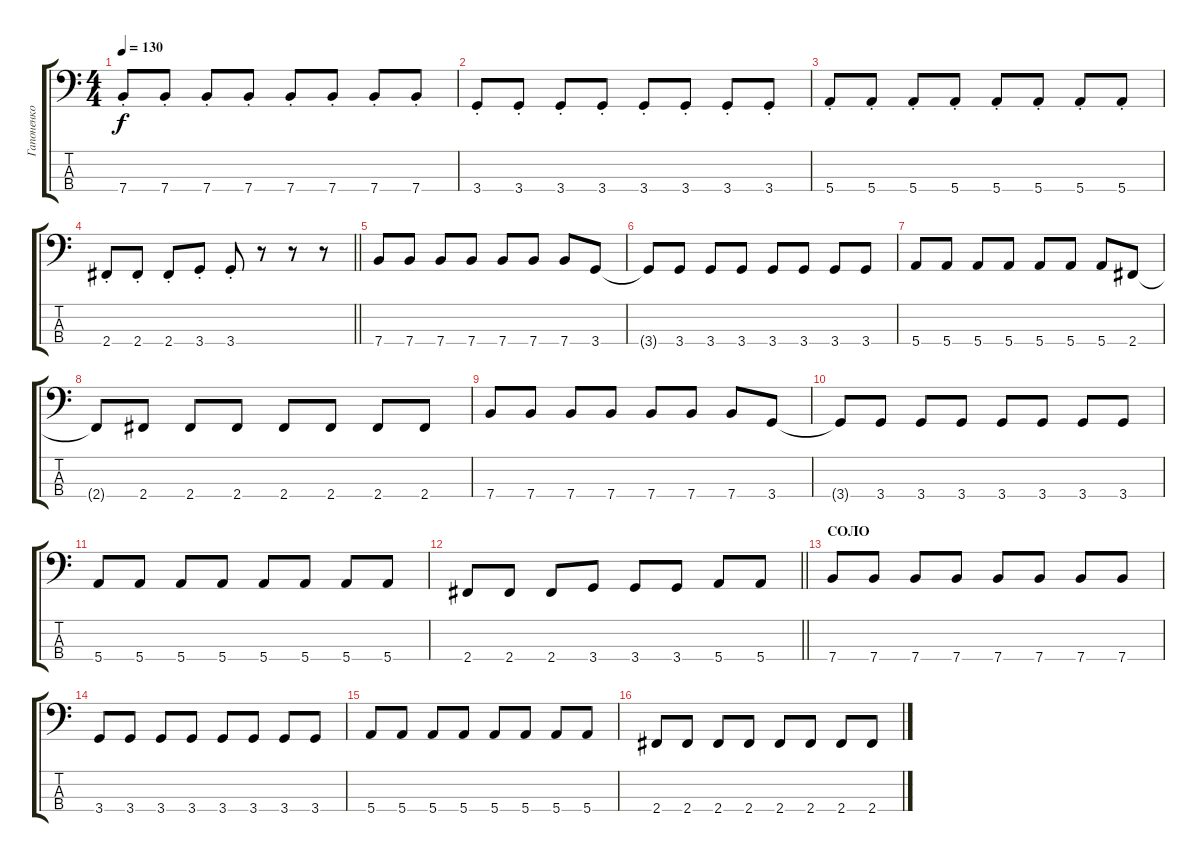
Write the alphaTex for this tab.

\track ("Гапоненко Андрей" "Гапоненко ") {instrument electricbassfinger}
\staff {score tabs}
\tuning (G2 D2 A1 E1) {hide}
\ts (4 4)
\tempo 130
\clef f4
\ks c
7.4{st}.8{dy f} 7.4{st}.8 7.4{st}.8 7.4{st}.8 7.4{st}.8 7.4{st}.8 7.4{st}.8 7.4{st}.8 |
3.4{st}.8 3.4{st}.8 3.4{st}.8 3.4{st}.8 3.4{st}.8 3.4{st}.8 3.4{st}.8 3.4{st}.8 |
5.4{st}.8 5.4{st}.8 5.4{st}.8 5.4{st}.8 5.4{st}.8 5.4{st}.8 5.4{st}.8 5.4{st}.8 |
\barLineRight lightlight
2.4{st}.8 2.4{st}.8 2.4{st}.8 3.4{st}.8 3.4{st}.8 r.8 r.8 r.8 |
7.4.8 7.4.8 7.4.8 7.4.8 7.4.8 7.4.8 7.4.8 3.4.8 |
3.4{t}.8 3.4.8 3.4.8 3.4.8 3.4.8 3.4.8 3.4.8 3.4.8 |
5.4.8 5.4.8 5.4.8 5.4.8 5.4.8 5.4.8 5.4.8 2.4.8 |
2.4{t}.8 2.4.8 2.4.8 2.4.8 2.4.8 2.4.8 2.4.8 2.4.8 |
7.4.8 7.4.8 7.4.8 7.4.8 7.4.8 7.4.8 7.4.8 3.4.8 |
3.4{t}.8 3.4.8 3.4.8 3.4.8 3.4.8 3.4.8 3.4.8 3.4.8 |
5.4.8 5.4.8 5.4.8 5.4.8 5.4.8 5.4.8 5.4.8 5.4.8 |
\barLineRight lightlight
2.4.8 2.4.8 2.4.8 3.4.8 3.4.8 3.4.8 5.4.8 5.4.8 |
\section ("" "СОЛО")
7.4.8 7.4.8 7.4.8 7.4.8 7.4.8 7.4.8 7.4.8 7.4.8 |
3.4.8 3.4.8 3.4.8 3.4.8 3.4.8 3.4.8 3.4.8 3.4.8 |
5.4.8 5.4.8 5.4.8 5.4.8 5.4.8 5.4.8 5.4.8 5.4.8 |
2.4.8 2.4.8 2.4.8 2.4.8 2.4.8 2.4.8 2.4.8 2.4.8
